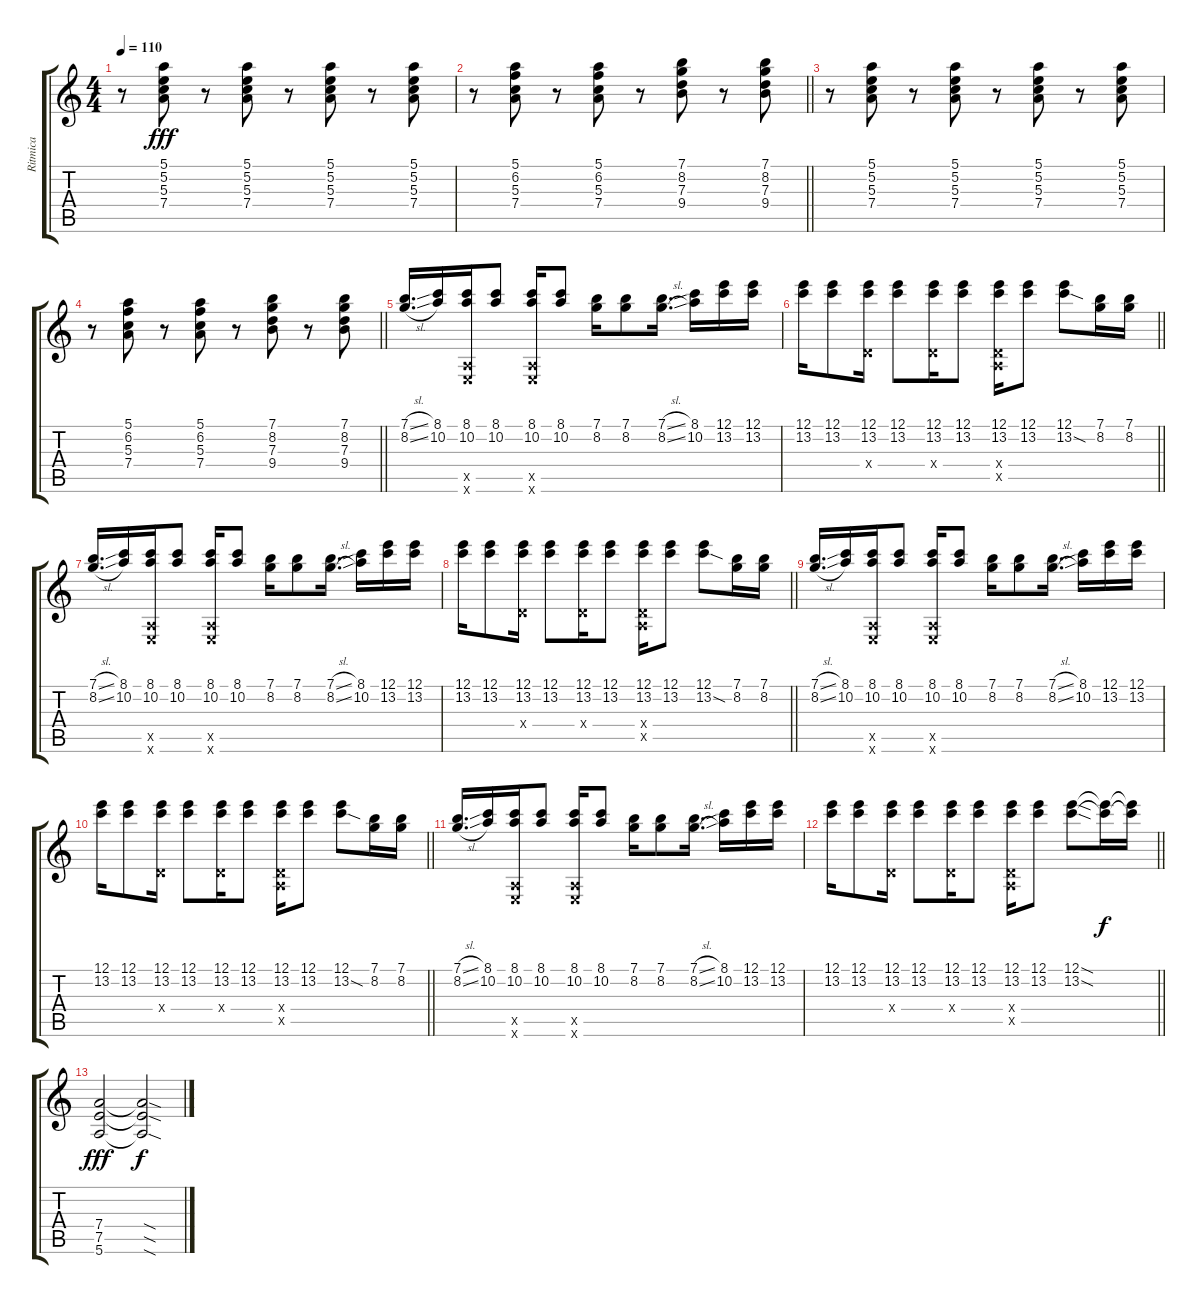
\track ("Ritmica" "Ritmica") {instrument electricguitarjazz}
\staff {score tabs}
\tuning (E4 B3 G3 D3 A2 E2) {hide}
\ts (4 4)
\tempo 110
\clef g2
\ks c
r.8{dy fff} (5.1 5.2 5.3 7.4).8 r.8 (5.1 5.2 5.3 7.4).8 r.8 (5.1 5.2 5.3 7.4).8 r.8 (5.1 5.2 5.3 7.4).8 |
\barLineRight lightlight
r.8 (5.1 6.2 5.3 7.4).8 r.8 (5.1 6.2 5.3 7.4).8 r.8 (7.1 8.2 7.3 9.4).8 r.8 (7.1 8.2 7.3 9.4).8 |
r.8 (5.1 5.2 5.3 7.4).8 r.8 (5.1 5.2 5.3 7.4).8 r.8 (5.1 5.2 5.3 7.4).8 r.8 (5.1 5.2 5.3 7.4).8 |
\barLineRight lightlight
r.8 (5.1 6.2 5.3 7.4).8 r.8 (5.1 6.2 5.3 7.4).8 r.8 (7.1 8.2 7.3 9.4).8 r.8 (7.1 8.2 7.3 9.4).8 |
(7.1{sl} 8.2{sl}).16{d volume 10 instrument distortionguitar} (8.1 10.2).16 (8.1 10.2 0.5{x} 0.6{x}).16 (8.1 10.2).8 (8.1 10.2 0.5{x} 0.6{x}).16 (8.1 10.2).8 (7.1 8.2).16 (7.1 8.2).8 (7.1{sl} 8.2{sl}).16{d} (8.1 10.2).16 (12.1 13.2).16 (12.1 13.2).16 |
\barLineRight lightlight
(12.1 13.2).16 (12.1 13.2).8 (12.1 13.2 0.4{x}).16 (12.1 13.2).8 (12.1 13.2 0.4{x}).16 (12.1 13.2).8 (12.1 13.2 0.4{x} 0.5{x}).16 (12.1 13.2).8 (12.1 13.2{sod}).8 (7.1 8.2).16{volume 10 instrument distortionguitar} (7.1 8.2).16 |
(7.1{sl} 8.2{sl}).16{d volume 10 instrument distortionguitar} (8.1 10.2).16 (8.1 10.2 0.5{x} 0.6{x}).16 (8.1 10.2).8 (8.1 10.2 0.5{x} 0.6{x}).16 (8.1 10.2).8 (7.1 8.2).16 (7.1 8.2).8 (7.1{sl} 8.2{sl}).16{d} (8.1 10.2).16 (12.1 13.2).16 (12.1 13.2).16 |
\barLineRight lightlight
(12.1 13.2).16 (12.1 13.2).8 (12.1 13.2 0.4{x}).16 (12.1 13.2).8 (12.1 13.2 0.4{x}).16 (12.1 13.2).8 (12.1 13.2 0.4{x} 0.5{x}).16 (12.1 13.2).8 (12.1 13.2{sod}).8 (7.1 8.2).16{volume 10 instrument distortionguitar} (7.1 8.2).16 |
(7.1{sl} 8.2{sl}).16{d volume 10 instrument distortionguitar} (8.1 10.2).16 (8.1 10.2 0.5{x} 0.6{x}).16 (8.1 10.2).8 (8.1 10.2 0.5{x} 0.6{x}).16 (8.1 10.2).8 (7.1 8.2).16 (7.1 8.2).8 (7.1{sl} 8.2{sl}).16{d} (8.1 10.2).16 (12.1 13.2).16 (12.1 13.2).16 |
\barLineRight lightlight
(12.1 13.2).16 (12.1 13.2).8 (12.1 13.2 0.4{x}).16 (12.1 13.2).8 (12.1 13.2 0.4{x}).16 (12.1 13.2).8 (12.1 13.2 0.4{x} 0.5{x}).16 (12.1 13.2).8 (12.1 13.2{sod}).8 (7.1 8.2).16{volume 10 instrument distortionguitar} (7.1 8.2).16 |
(7.1{sl} 8.2{sl}).16{d volume 10 instrument distortionguitar} (8.1 10.2).16 (8.1 10.2 0.5{x} 0.6{x}).16 (8.1 10.2).8 (8.1 10.2 0.5{x} 0.6{x}).16 (8.1 10.2).8 (7.1 8.2).16 (7.1 8.2).8 (7.1{sl} 8.2{sl}).16{d} (8.1 10.2).16 (12.1 13.2).16 (12.1 13.2).16 |
\barLineRight lightlight
(12.1 13.2).16 (12.1 13.2).8 (12.1 13.2 0.4{x}).16 (12.1 13.2).8 (12.1 13.2 0.4{x}).16 (12.1 13.2).8 (12.1 13.2 0.4{x} 0.5{x}).16 (12.1 13.2).8 (12.1{sod} 13.2{sod}).8 (12.1{t} 13.2{t}).16{dy f volume 10 instrument distortionguitar} (12.1{t} 13.2{t}).16 |
(7.4 7.5 5.6).2{dy fff} (7.4{sod t} 7.5{sod t} 5.6{sod t}).2{dy f}
